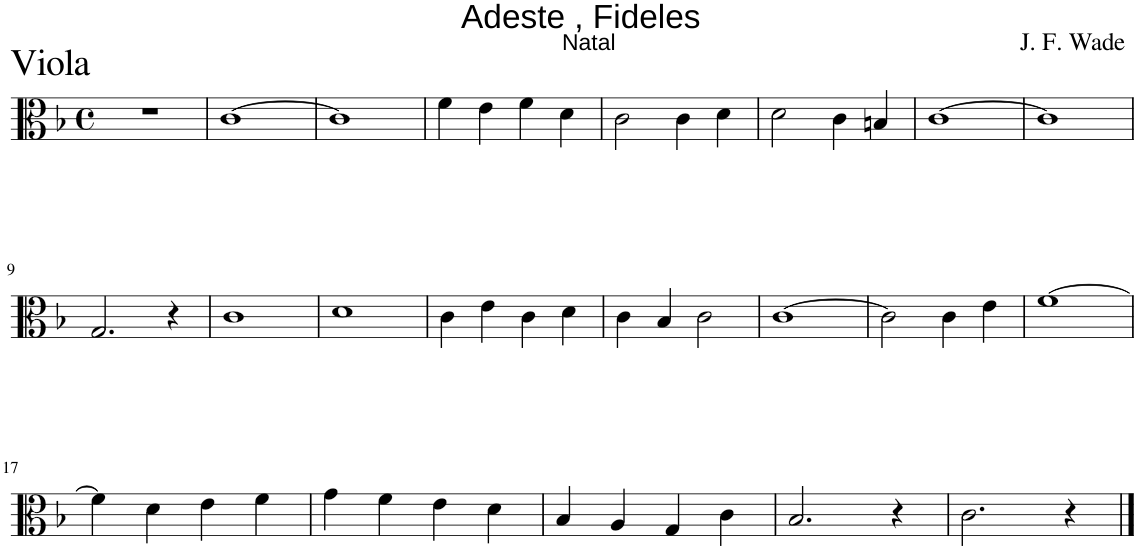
**kern
*part1
*staff1
*I"Viola
*I'Vla
*clefC3
*k[b-]
*M4/4
*met(c)
=1
1r
=2
[1c
=3
1c]
=4
4f\
4e\
4f\
4d\
=5
2c\
4c\
4d\
=6
2d\
4c\
4Bn/
=7
[1c
=8
1c]
!!LO:LB:g=z
=9
2.G/
4r
=10
1c
=11
1d
=12
4c\
4e\
4c\
4d\
=13
4c\
4B-/
2c\
=14
[1c
=15
2c\]
4c\
4e\
=16
[1f
!!LO:LB:g=z
=17
4f\]
4d\
4e\
4f\
=18
4g\
4f\
4e\
4d\
=19
4B-/
4A/
4G/
4c\
=20
2.B-/
4r
=21
2.c\
4r
==
*-
